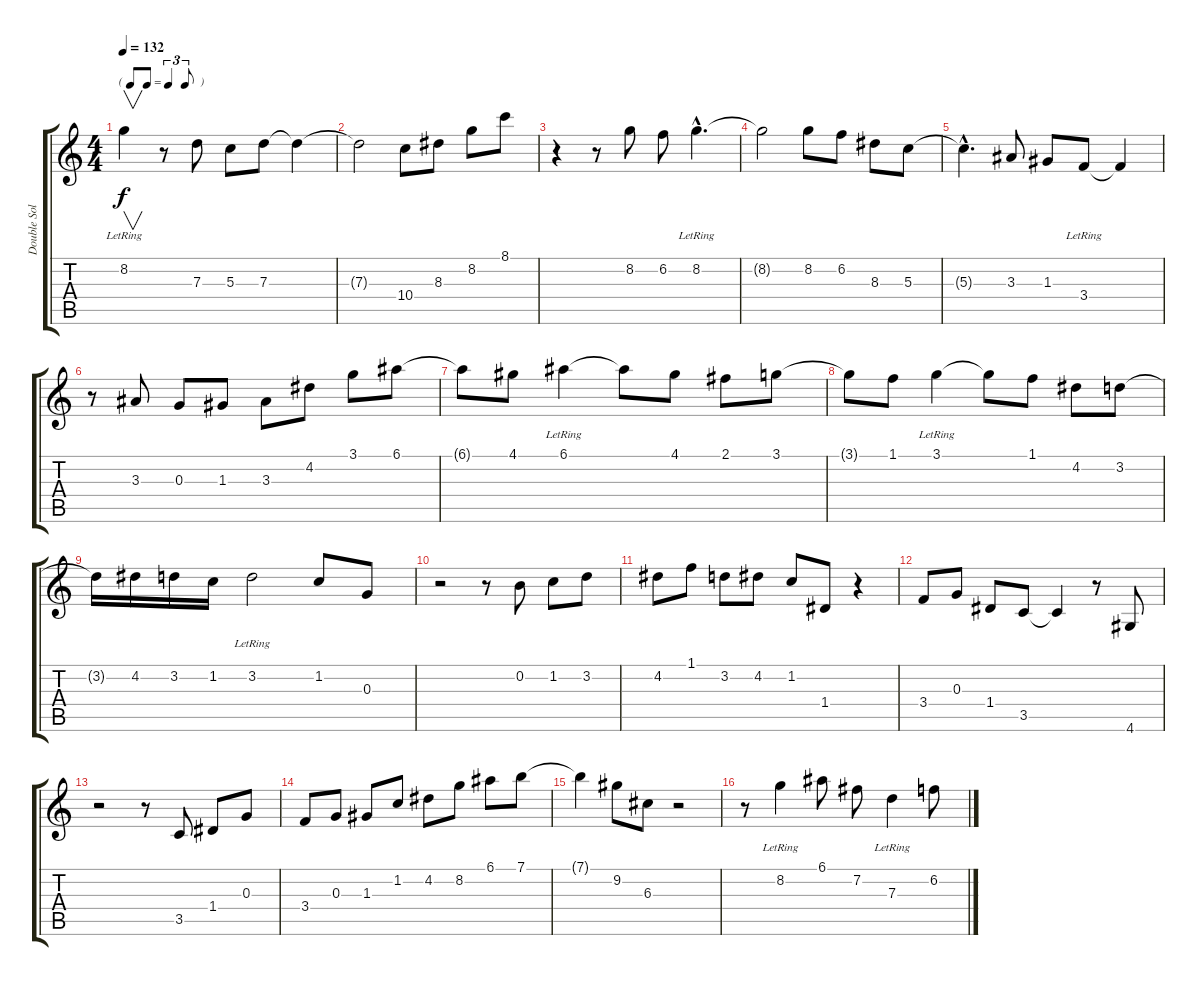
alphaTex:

\track ("Double Solo" "Double Sol") {instrument electricbasspick}
\staff {score tabs}
\tuning (E4 B3 G3 D3 A2 E2) {hide}
\ts (4 4)
\tf triplet8th
\tempo 132
\clef g2
\ks c
8.2{lr}.4{v dy f instrument electricbasspick} r.8 7.3.8 5.3.8 7.3.8 7.3{t}.4 |
7.3{t}.2 10.4.8 8.3.8 8.2.8 8.1.8 |
r.4 r.8 8.2.8 6.2.8 8.2{hac lr}.4{d} |
8.2{t}.2 8.2.8 6.2.8 8.3.8 5.3.8 |
5.3{hac t}.4{d} 3.3.8 1.3.8 3.4{lr}.8 3.4{t}.4 |
r.8 3.3.8 0.3.8 1.3.8 3.3.8 4.2.8 3.1.8 6.1.8 |
6.1{t}.8 4.1.8 6.1{lr}.4 6.1{t}.8 4.1.8 2.1.8 3.1.8 |
3.1{t}.8 1.1.8 3.1{lr}.4 3.1{t}.8 1.1.8 4.2.8 3.2.8 |
3.2{t}.16 4.2.16 3.2.16 1.2.16 3.2{lr}.2 1.2.8 0.3.8 |
r.2 r.8 0.2.8 1.2.8 3.2.8 |
4.2.8 1.1.8 3.2.8 4.2.8 1.2.8 1.4.8 r.4 |
3.4.8 0.3.8 1.4.8 3.5.8 3.5{t}.4 r.8 4.6.8 |
r.2 r.8 3.5.8 1.4.8 0.3.8 |
3.4.8 0.3.8 1.3.8 1.2.8 4.2.8 8.2.8 6.1.8 7.1.8 |
7.1{t}.4 9.2.8 6.3.8 r.2 |
r.8 8.2{lr}.4 6.1.8 7.2.8 7.3{lr}.4 6.2.8
